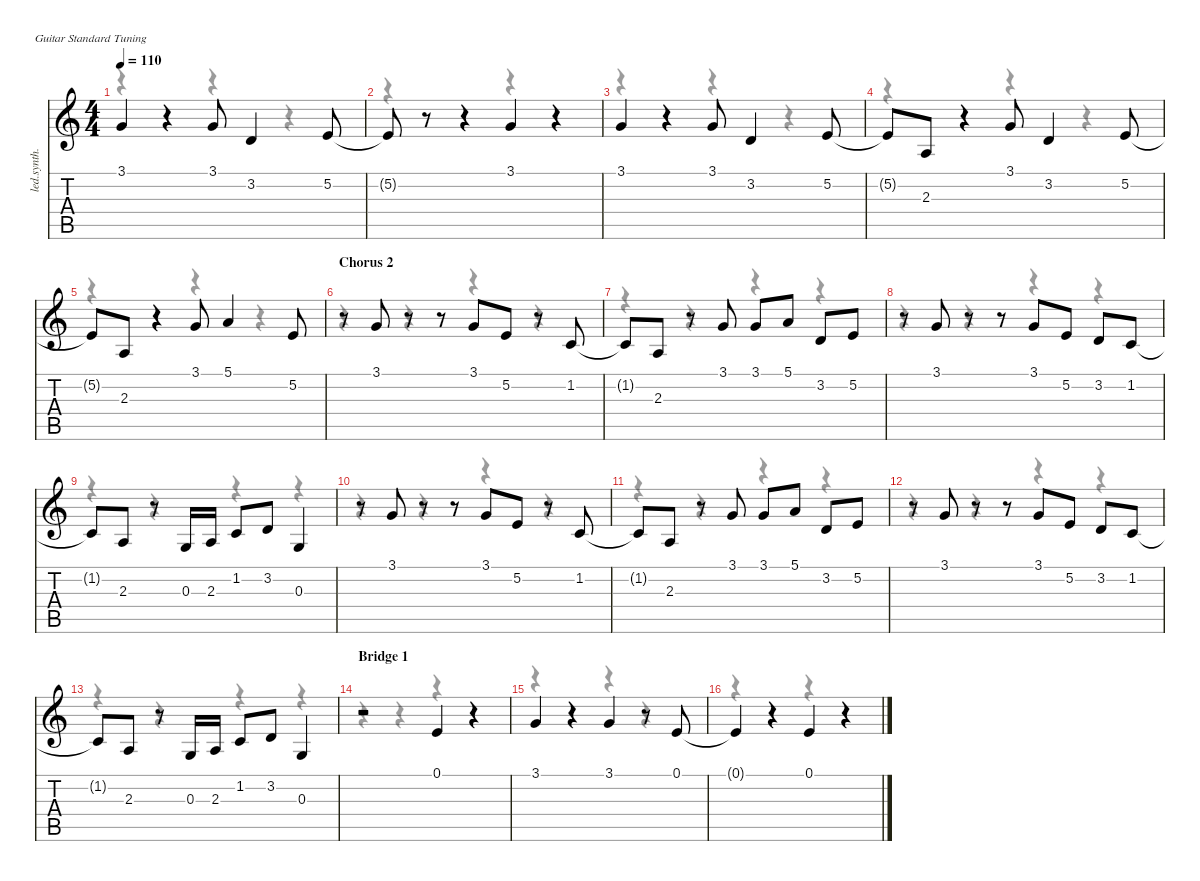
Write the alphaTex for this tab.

\defaultSystemsLayout 4
\hideDynamics
\bracketExtendMode nobrackets
\otherSystemsTrackNameOrientation horizontal
\track ("Vocal" "led.synth.") {instrument lead6voice}
\staff {score tabs}
\tuning (E4 B3 G3 D3 A2 E2)
\voice
\ts (4 4)
\tempo 110
\clef g2
\ks c
3.1.4{dy f} r.4 3.1.8 3.2.4 5.2.8 |
5.2{t}.8 r.8 r.4 3.1.4 r.4 |
3.1.4 r.4 3.1.8 3.2.4 5.2.8 |
5.2{t}.8 2.3.8 r.4 3.1.8 3.2.4 5.2.8 |
5.2{t}.8 2.3.8 r.4 3.1.8 5.1.4 5.2.8 |
\section ("" "Chorus 2")
r.8 3.1.8 r.8 r.8 3.1.8 5.2.8 r.8 1.2.8 |
1.2{t}.8 2.3.8 r.8 3.1.8 3.1.8 5.1.8 3.2.8 5.2.8 |
r.8 3.1.8 r.8 r.8 3.1.8 5.2.8 3.2.8 1.2.8 |
1.2{t}.8 2.3.8 r.8 0.3.16 2.3.16 1.2.8 3.2.8 0.3.4 |
r.8 3.1.8 r.8 r.8 3.1.8 5.2.8 r.8 1.2.8 |
1.2{t}.8 2.3.8 r.8 3.1.8 3.1.8 5.1.8 3.2.8 5.2.8 |
r.8 3.1.8 r.8 r.8 3.1.8 5.2.8 3.2.8 1.2.8 |
1.2{t}.8 2.3.8 r.8 0.3.16 2.3.16 1.2.8 3.2.8 0.3.4 |
\section ("" "Bridge 1")
r.2 0.1.4 r.4 |
3.1.4 r.4 3.1.4 r.8 0.1.8 |
0.1{t}.4 r.4 0.1.4 r.4
\voice
\clef g2
\ottava regular
\simile none
\ks c
r.4{dy mf} r.4 r.4 r.4 |
r.4 r.4 r.4 r.4 |
r.4 r.4 r.4 r.4 |
r.4 r.4 r.4 r.4 |
r.4 r.4 r.4 r.4 |
r.4 r.4 r.4 r.4 |
r.4 r.4 r.4 r.4 |
r.4 r.4 r.4 r.4 |
r.4 r.4 r.4 r.4 |
r.4 r.4 r.4 r.4 |
r.4 r.4 r.4 r.4 |
r.4 r.4 r.4 r.4 |
r.4 r.4 r.4 r.4 |
r.4 r.4 r.4 r.4 |
r.4 r.4 r.4 r.4 |
r.4 r.4 r.4 r.4
